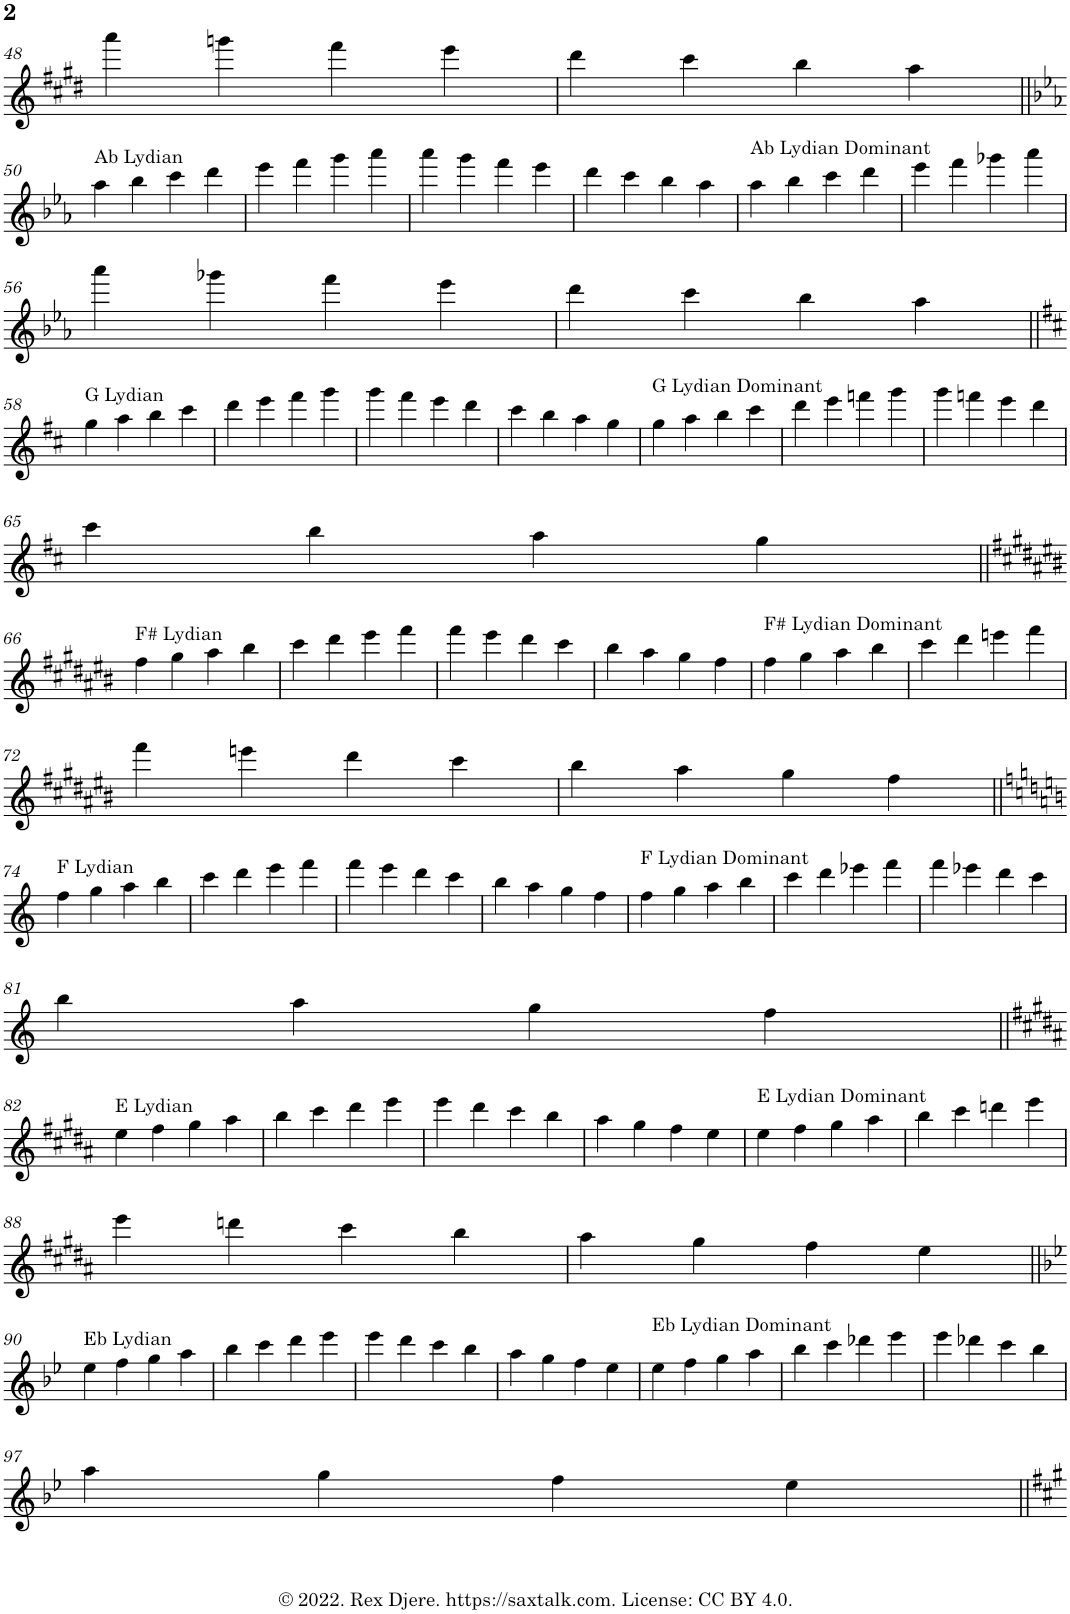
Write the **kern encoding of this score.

**kern
*part1
*staff1
*I"Alto Saxophone
*I'A. Sax.
!!LO:PB:g=z
*clefG2
*Trd5c9
*k[f#c#g#d#]
*M4/4
=48
4aaa\
4gggn\
4fff#\
4eee\
=49
4ddd#\
4ccc#\
4bb\
4aa\
!!LO:LB:g=z
=50||
*k[b-e-a-]
!LO:TX:a:t=Ab Lydian
4aa-\
4bb-\
4ccc\
4ddd\
=51
4eee-\
4fff\
4ggg\
4aaa-\
=52
4aaa-\
4ggg\
4fff\
4eee-\
=53
4ddd\
4ccc\
4bb-\
4aa-\
=54
!LO:TX:a:t=Ab Lydian Dominant
4aa-\
4bb-\
4ccc\
4ddd\
=55
4eee-\
4fff\
4ggg-X\
4aaa-\
!!LO:LB:g=z
=56
4aaa-\
4ggg-X\
4fff\
4eee-\
=57
4ddd\
4ccc\
4bb-\
4aa-\
!!LO:LB:g=z
=58||
*k[f#c#]
!LO:TX:a:t=G Lydian
4gg\
4aa\
4bb\
4ccc#\
=59
4ddd\
4eee\
4fff#\
4ggg\
=60
4ggg\
4fff#\
4eee\
4ddd\
=61
4ccc#\
4bb\
4aa\
4gg\
=62
!LO:TX:a:t=G Lydian Dominant
4gg\
4aa\
4bb\
4ccc#\
=63
4ddd\
4eee\
4fffn\
4ggg\
=64
4ggg\
4fffn\
4eee\
4ddd\
!!LO:LB:g=z
=65
4ccc#\
4bb\
4aa\
4gg\
!!LO:LB:g=z
=66||
*k[f#c#g#d#a#e#b#]
!LO:TX:a:t=F# Lydian
4ff#\
4gg#\
4aa#\
4bb#\
=67
4ccc#\
4ddd#\
4eee#\
4fff#\
=68
4fff#\
4eee#\
4ddd#\
4ccc#\
=69
4bb#\
4aa#\
4gg#\
4ff#\
=70
!LO:TX:a:t=F# Lydian Dominant
4ff#\
4gg#\
4aa#\
4bb#\
=71
4ccc#\
4ddd#\
4eeen\
4fff#\
!!LO:LB:g=z
=72
4fff#\
4eeen\
4ddd#\
4ccc#\
=73
4bb#\
4aa#\
4gg#\
4ff#\
!!LO:LB:g=z
=74||
*k[]
!LO:TX:a:t=F Lydian
4ff\
4gg\
4aa\
4bb\
=75
4ccc\
4ddd\
4eee\
4fff\
=76
4fff\
4eee\
4ddd\
4ccc\
=77
4bb\
4aa\
4gg\
4ff\
=78
!LO:TX:a:t=F Lydian Dominant
4ff\
4gg\
4aa\
4bb\
=79
4ccc\
4ddd\
4eee-X\
4fff\
=80
4fff\
4eee-X\
4ddd\
4ccc\
!!LO:LB:g=z
=81
4bb\
4aa\
4gg\
4ff\
!!LO:LB:g=z
=82||
*k[f#c#g#d#a#]
!LO:TX:a:t=E Lydian
4ee\
4ff#\
4gg#\
4aa#\
=83
4bb\
4ccc#\
4ddd#\
4eee\
=84
4eee\
4ddd#\
4ccc#\
4bb\
=85
4aa#\
4gg#\
4ff#\
4ee\
=86
!LO:TX:a:t=E Lydian Dominant
4ee\
4ff#\
4gg#\
4aa#\
=87
4bb\
4ccc#\
4dddn\
4eee\
!!LO:LB:g=z
=88
4eee\
4dddn\
4ccc#\
4bb\
=89
4aa#\
4gg#\
4ff#\
4ee\
!!LO:LB:g=z
=90||
*k[b-e-]
!LO:TX:a:t=Eb Lydian
4ee-\
4ff\
4gg\
4aa\
=91
4bb-\
4ccc\
4ddd\
4eee-\
=92
4eee-\
4ddd\
4ccc\
4bb-\
=93
4aa\
4gg\
4ff\
4ee-\
=94
!LO:TX:a:t=Eb Lydian Dominant
4ee-\
4ff\
4gg\
4aa\
=95
4bb-\
4ccc\
4ddd-X\
4eee-\
=96
4eee-\
4ddd-X\
4ccc\
4bb-\
!!LO:LB:g=z
=97
4aa\
4gg\
4ff\
4ee-\
=||
*-
